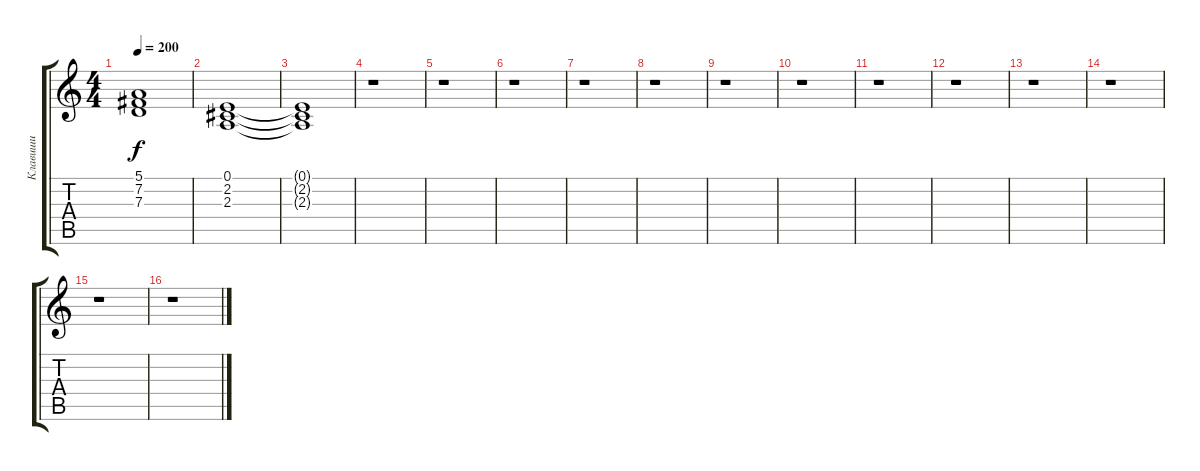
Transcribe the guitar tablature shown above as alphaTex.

\track ("Клавиши" "Клавиши") {instrument stringensemble1}
\staff {score tabs}
\tuning (E4 B3 G3 D3 A2 E2) {hide}
\ts (4 4)
\tempo 200
\clef g2
\ks c
(5.1{t} 7.2{t} 7.3{t}).1{dy f} |
(0.1 2.2 2.3).1 |
(0.1{t} 2.2{t} 2.3{t}).1 |
r.1 |
r.1 |
r.1 |
r.1 |
r.1 |
r.1 |
r.1 |
r.1 |
r.1 |
r.1 |
r.1 |
r.1 |
r.1
